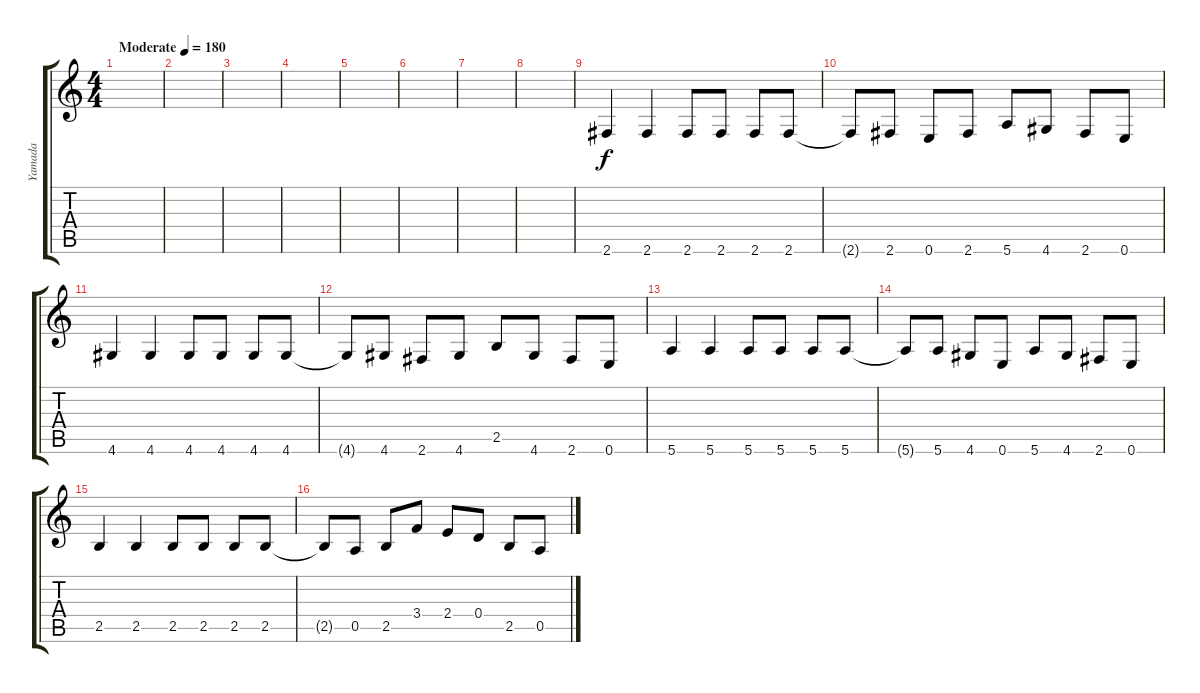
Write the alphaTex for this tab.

\track ("Yamada" "Yamada") {instrument electricbassfinger}
\staff {score tabs}
\tuning (E4 B3 G3 D3 A2 E2) {hide}
\ts (4 4)
\tempo (180 "Moderate")
\clef g2
\ks c
|
|
|
|
|
|
|
|
2.6.4 2.6.4 2.6.8 2.6.8 2.6.8 2.6.8 |
2.6{t}.8 2.6.8 0.6.8 2.6.8 5.6.8 4.6.8 2.6.8 0.6.8 |
4.6.4 4.6.4 4.6.8 4.6.8 4.6.8 4.6.8 |
4.6{t}.8 4.6.8 2.6.8 4.6.8 2.5.8 4.6.8 2.6.8 0.6.8 |
5.6.4 5.6.4 5.6.8 5.6.8 5.6.8 5.6.8 |
5.6{t}.8 5.6.8 4.6.8 0.6.8 5.6.8 4.6.8 2.6.8 0.6.8 |
2.5.4 2.5.4 2.5.8 2.5.8 2.5.8 2.5.8 |
2.5{t}.8 0.5.8 2.5.8 3.4.8 2.4.8 0.4.8 2.5.8 0.5.8
